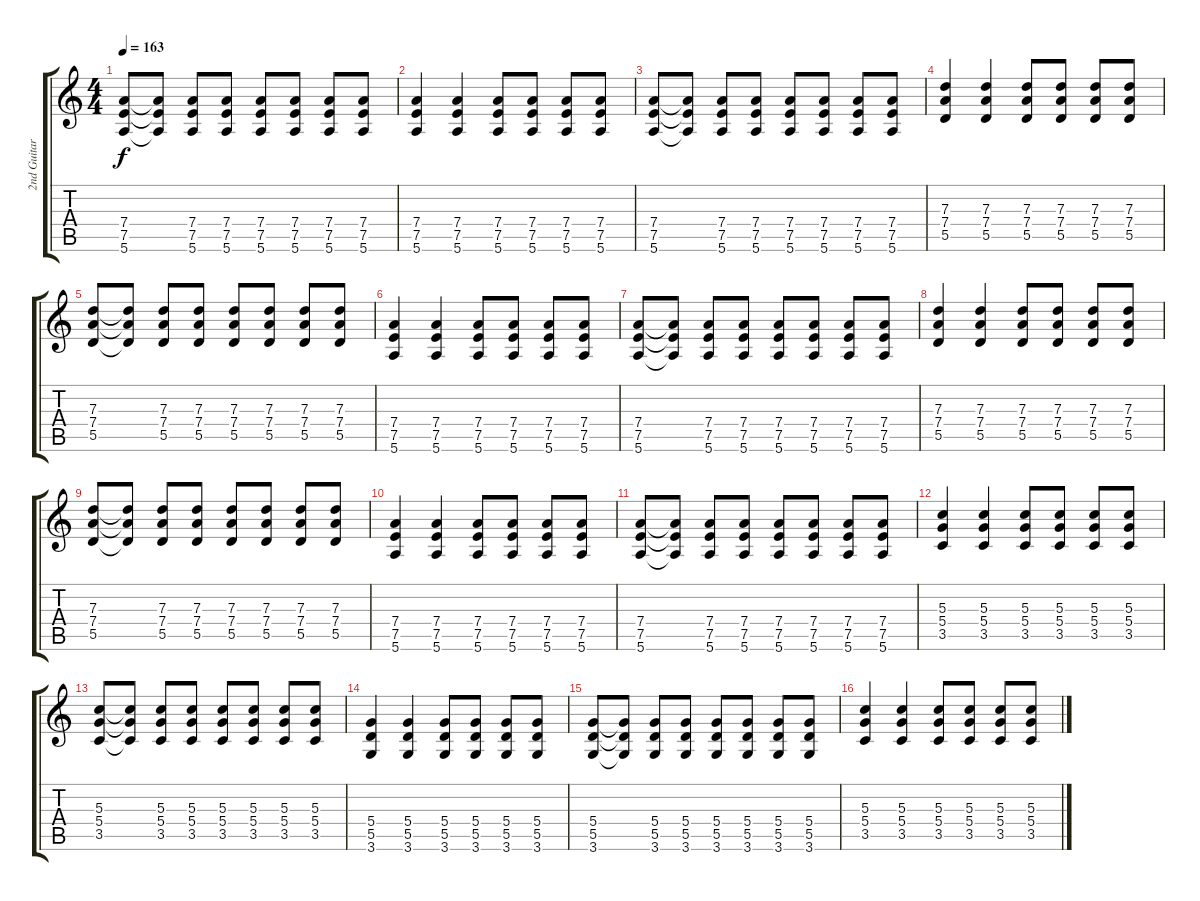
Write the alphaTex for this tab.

\track ("2nd Guitar" "2nd Guitar") {instrument distortionguitar}
\staff {score tabs}
\tuning (E4 B3 G3 D3 A2 E2) {hide}
\ts (4 4)
\tempo 163
\clef g2
\ks c
(7.4 7.5 5.6).8{dy f} (7.4{t} 7.5{t} 5.6{t}).8 (7.4 7.5 5.6).8 (7.4 7.5 5.6).8 (7.4 7.5 5.6).8 (7.4 7.5 5.6).8 (7.4 7.5 5.6).8 (7.4 7.5 5.6).8 |
(7.4 7.5 5.6).4 (7.4 7.5 5.6).4 (7.4 7.5 5.6).8 (7.4 7.5 5.6).8 (7.4 7.5 5.6).8 (7.4 7.5 5.6).8 |
(7.4 7.5 5.6).8 (7.4{t} 7.5{t} 5.6{t}).8 (7.4 7.5 5.6).8 (7.4 7.5 5.6).8 (7.4 7.5 5.6).8 (7.4 7.5 5.6).8 (7.4 7.5 5.6).8 (7.4 7.5 5.6).8 |
(7.3 7.4 5.5).4 (7.3 7.4 5.5).4 (7.3 7.4 5.5).8 (7.3 7.4 5.5).8 (7.3 7.4 5.5).8 (7.3 7.4 5.5).8 |
(7.3 7.4 5.5).8 (7.3{t} 7.4{t} 5.5{t}).8 (7.3 7.4 5.5).8 (7.3 7.4 5.5).8 (7.3 7.4 5.5).8 (7.3 7.4 5.5).8 (7.3 7.4 5.5).8 (7.3 7.4 5.5).8 |
(7.4 7.5 5.6).4 (7.4 7.5 5.6).4 (7.4 7.5 5.6).8 (7.4 7.5 5.6).8 (7.4 7.5 5.6).8 (7.4 7.5 5.6).8 |
(7.4 7.5 5.6).8 (7.4{t} 7.5{t} 5.6{t}).8 (7.4 7.5 5.6).8 (7.4 7.5 5.6).8 (7.4 7.5 5.6).8 (7.4 7.5 5.6).8 (7.4 7.5 5.6).8 (7.4 7.5 5.6).8 |
(7.3 7.4 5.5).4 (7.3 7.4 5.5).4 (7.3 7.4 5.5).8 (7.3 7.4 5.5).8 (7.3 7.4 5.5).8 (7.3 7.4 5.5).8 |
(7.3 7.4 5.5).8 (7.3{t} 7.4{t} 5.5{t}).8 (7.3 7.4 5.5).8 (7.3 7.4 5.5).8 (7.3 7.4 5.5).8 (7.3 7.4 5.5).8 (7.3 7.4 5.5).8 (7.3 7.4 5.5).8 |
(7.4 7.5 5.6).4 (7.4 7.5 5.6).4 (7.4 7.5 5.6).8 (7.4 7.5 5.6).8 (7.4 7.5 5.6).8 (7.4 7.5 5.6).8 |
(7.4 7.5 5.6).8 (7.4{t} 7.5{t} 5.6{t}).8 (7.4 7.5 5.6).8 (7.4 7.5 5.6).8 (7.4 7.5 5.6).8 (7.4 7.5 5.6).8 (7.4 7.5 5.6).8 (7.4 7.5 5.6).8 |
(5.3 5.4 3.5).4 (5.3 5.4 3.5).4 (5.3 5.4 3.5).8 (5.3 5.4 3.5).8 (5.3 5.4 3.5).8 (5.3 5.4 3.5).8 |
(5.3 5.4 3.5).8 (5.3{t} 5.4{t} 3.5{t}).8 (5.3 5.4 3.5).8 (5.3 5.4 3.5).8 (5.3 5.4 3.5).8 (5.3 5.4 3.5).8 (5.3 5.4 3.5).8 (5.3 5.4 3.5).8 |
(5.4 5.5 3.6).4 (5.4 5.5 3.6).4 (5.4 5.5 3.6).8 (5.4 5.5 3.6).8 (5.4 5.5 3.6).8 (5.4 5.5 3.6).8 |
(5.4 5.5 3.6).8 (5.4{t} 5.5{t} 3.6{t}).8 (5.4 5.5 3.6).8 (5.4 5.5 3.6).8 (5.4 5.5 3.6).8 (5.4 5.5 3.6).8 (5.4 5.5 3.6).8 (5.4 5.5 3.6).8 |
(5.3 5.4 3.5).4 (5.3 5.4 3.5).4 (5.3 5.4 3.5).8 (5.3 5.4 3.5).8 (5.3 5.4 3.5).8 (5.3 5.4 3.5).8
